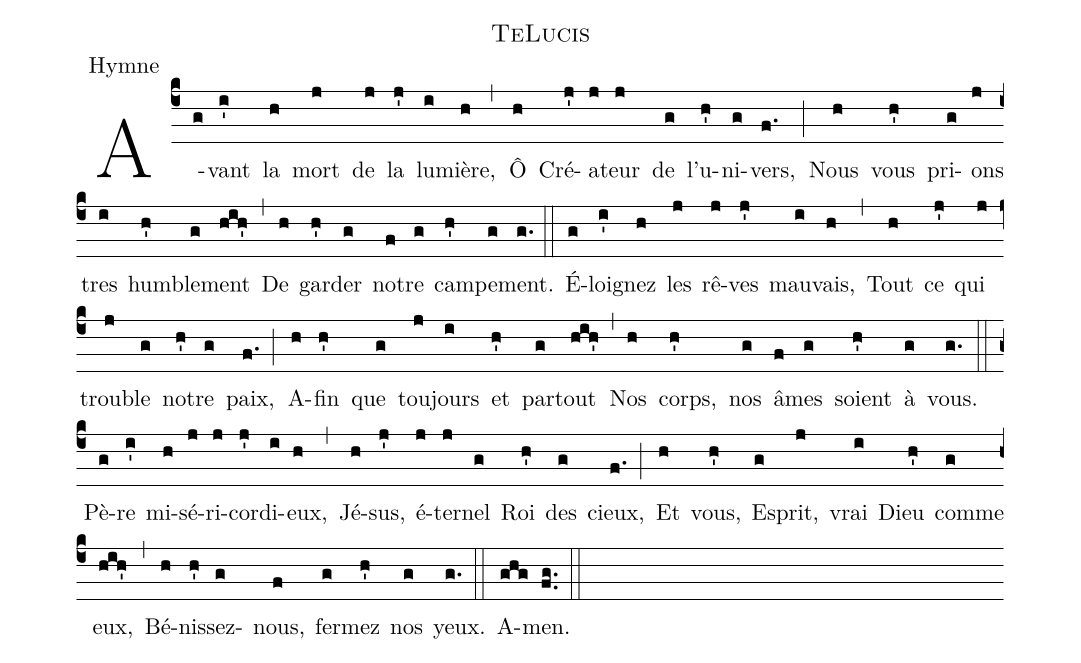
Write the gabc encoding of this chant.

name:TeLucis;
office-part:Hymne;
%%
(c4) A(g)vant(i') la(h) mort(j) de(j) la(j') lu(i)mière,(h) (,)
Ô(h) Cré(j')a(j)teur(j) de(g) l'u(h')ni(g)vers,(f.) (;)
Nous(h) vous(h') pri(g)ons(j) tres(i) hum(h')ble(g)ment(hih') (,)
De(h) gar(h')der(g) no(f)tre(g) cam(h')pe(g)ment.(g.) (::)

É(g)loi(i')gnez(h) les(j) rê(j)ves(j') mau(i)vais,(h) (,)
Tout(h) ce(j') qui(j) trou(j)ble(g) no(h')tre(g) paix,(f.) (;)
A(h)fin(h') que(g) tou(j)jours(i) et(h') par(g)tout(hih') (,)
Nos(h) corps,(h') nos(g) â(f)mes(g) soient(h') à(g) vous.(g.) (::)

Pè(g)re(i') mi(h)sé(j)ri(j)cor(j')di(i)eux,(h) (,)
Jé(h)sus,(j') é(j)ter(j)nel(g) Roi(h') des(g) cieux,(f.) (;)
Et(h) vous,(h') Es(g)prit,(j) vrai(i) Dieu(h') comme(g) eux,(hih') (,)
Bé(h)nis(h')sez-(g) nous,(f) fer(g)mez(h') nos(g) yeux.(g.) (::)

A(ghg)men.(fg..) (::)
